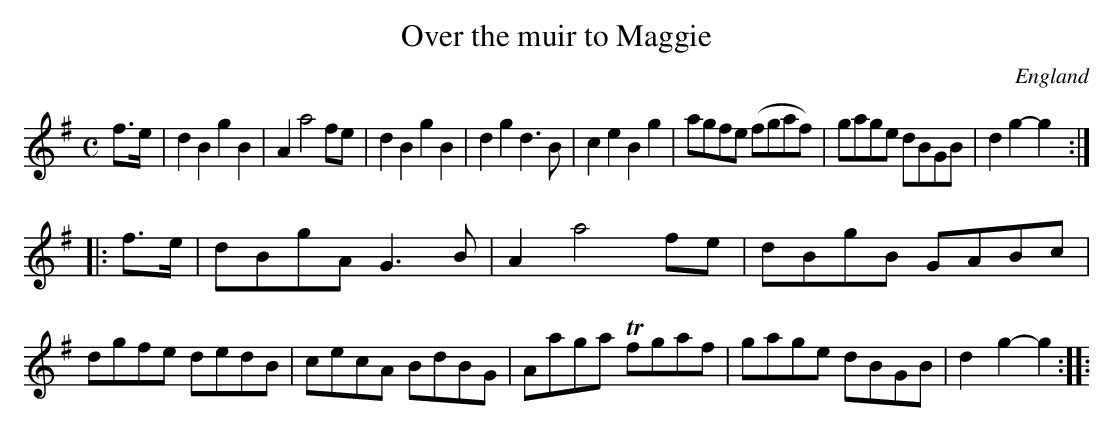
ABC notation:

X:1
T:Over the muir to Maggie
L:1/8
M:C
O:England
K:G
f>e |\
d2B2 g2B2 | A2 a4 fe    | d2B2 g2B2 | d2g2d3B | \
c2e2 B2g2 | agfe (fgaf) | gage dBGB | d2g2-g2 ::
f>e|\
dBgA G3B  | A2 a4 fe   | dBgB GABc | dgfe dedB |\
cecA BdBG | Aaga Tfgaf | gage dBGB | d2g2-g2::
